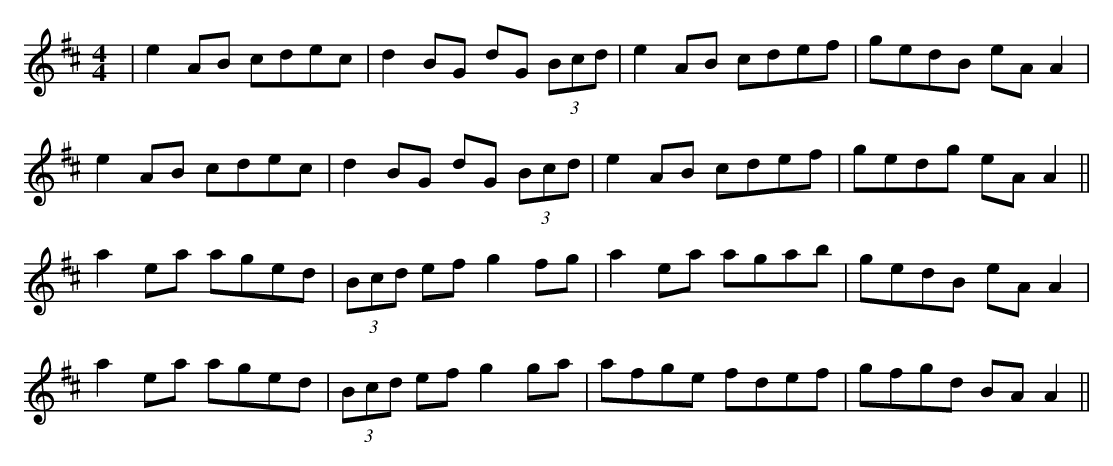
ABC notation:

X:1
M:4/4
K:Amix
|e2AB cdec|d2BG dG (3Bcd|e2AB cdef|gedB eA A2|
e2AB cdec|d2BG dG (3Bcd|e2AB cdef|gedg eA A2||
a2ea aged|(3Bcd ef g2fg|a2ea agab|gedB eA A2|
a2ea aged|(3Bcd ef g2ga|afge fdef|gfgd BA A2||
